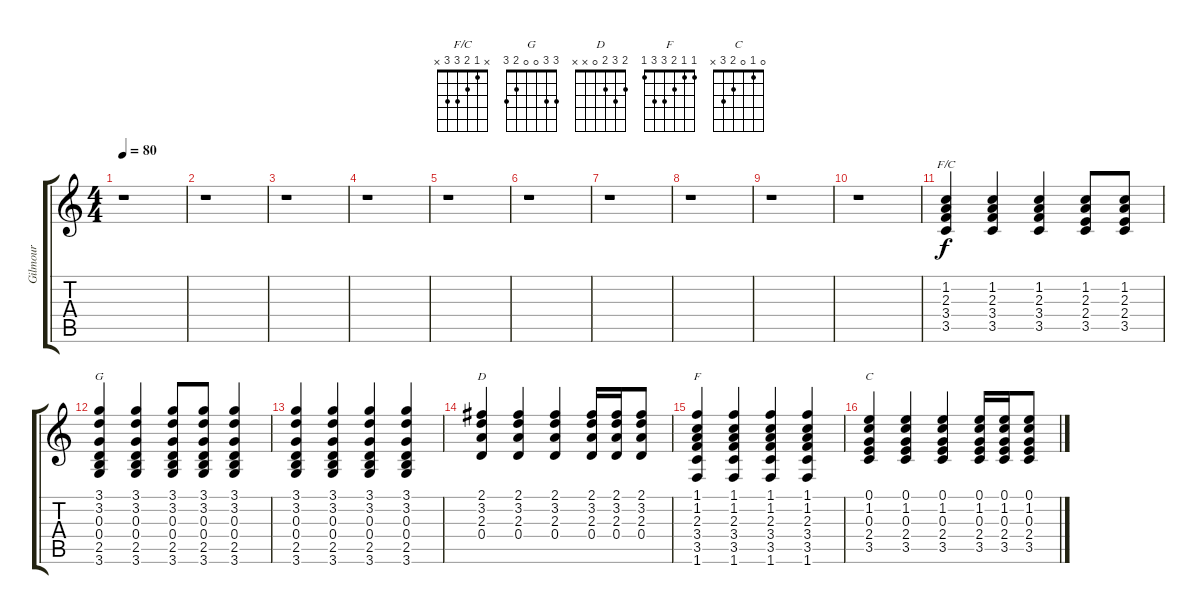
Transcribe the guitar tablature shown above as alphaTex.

\track ("Gilmour" "Gilmour") {instrument acousticguitarsteel}
\staff {score tabs}
\tuning (E4 B3 G3 D3 A2 E2) {hide}
\chord ("F/C" x 1 2 3 3 x)
\chord ("G" 3 3 0 0 2 3)
\chord ("D" 2 3 2 0 x x)
\chord ("F" 1 1 2 3 3 1)
\chord ("C" 0 1 0 2 3 x)
\ts (4 4)
\tempo 80
\clef g2
\ks c
r.1{dy f} |
r.1 |
r.1 |
r.1 |
r.1 |
r.1 |
r.1 |
r.1 |
r.1 |
r.1 |
(1.2 2.3 3.4 3.5).4{ch "F/C"} (1.2 2.3 3.4 3.5).4 (1.2 2.3 3.4 3.5).4 (1.2 2.3 2.4 3.5).8 (1.2 2.3 2.4 3.5).8 |
(3.1 3.2 0.3 0.4 2.5 3.6).4{ch "G"} (3.1 3.2 0.3 0.4 2.5 3.6).4 (3.1 3.2 0.3 0.4 2.5 3.6).8 (3.1 3.2 0.3 0.4 2.5 3.6).8 (3.1 3.2 0.3 0.4 2.5 3.6).4 |
(3.1 3.2 0.3 0.4 2.5 3.6).4 (3.1 3.2 0.3 0.4 2.5 3.6).4 (3.1 3.2 0.3 0.4 2.5 3.6).4 (3.1 3.2 0.3 0.4 2.5 3.6).4 |
(2.1 3.2 2.3 0.4).4{ch "D"} (2.1 3.2 2.3 0.4).4 (2.1 3.2 2.3 0.4).4 (2.1 3.2 2.3 0.4).16 (2.1 3.2 2.3 0.4).16 (2.1 3.2 2.3 0.4).8 |
(1.1 1.2 2.3 3.4 3.5 1.6).4{ch "F"} (1.1 1.2 2.3 3.4 3.5 1.6).4 (1.1 1.2 2.3 3.4 3.5 1.6).4 (1.1 1.2 2.3 3.4 3.5 1.6).4 |
(0.1 1.2 0.3 2.4 3.5).4{ch "C"} (0.1 1.2 0.3 2.4 3.5).4 (0.1 1.2 0.3 2.4 3.5).4 (0.1 1.2 0.3 2.4 3.5).16 (0.1 1.2 0.3 2.4 3.5).16 (0.1 1.2 0.3 2.4 3.5).8
